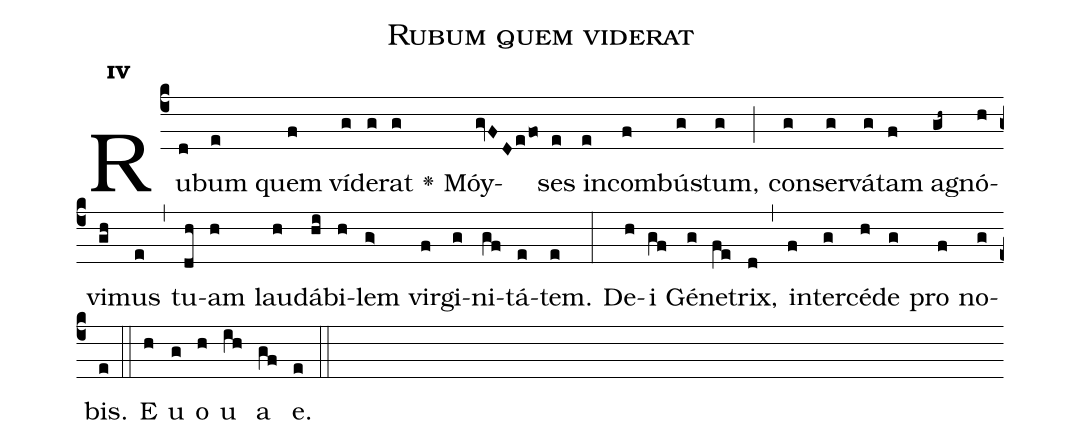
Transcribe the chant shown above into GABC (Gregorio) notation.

name:Rubum quem viderat;
office-part:Antiphona;
mode:4;
%%
initial-style: 1;
name: Rubum quem viderat
book: Antiphonae & Responsoria/Tomus I, p. 103;
occasion: Die 1 Ianuarii;
office-part: Vesperae I Ant 3;
user-notes: ;
commentary: ;
annotation: 4e;
centering-scheme: english;
fontsize: 12;
font: OFLSortsMillGoudy;
height: 11;
width: 4.5;
%%
(c4)Ru(d)bum(e) quem(f) ví(g)de(g)rat(g) <v>\greheightstar</v>() Móy(gvFDefo)ses(e) in(e)com(f)bú(g)stum,(g) (;) con(g)ser(g)vá(g)tam(f) a(gh~)gnó(h)vi(gh)mus(e) (,) tu(dh)am(h) lau(h)dá(hi)bi(h)lem(g>) vir(f)gi(g)ni(gf)tá(e)tem.(e) (:) De(h)i(gf) Gé(g)ne(fe)trix,(d) (,) in(f)ter(g)cé(h)de(g) pro(f) no(g)bis.(e) (::)
E(h) u(g) o(h) u(ih) a(gf) e.(e) (::)
